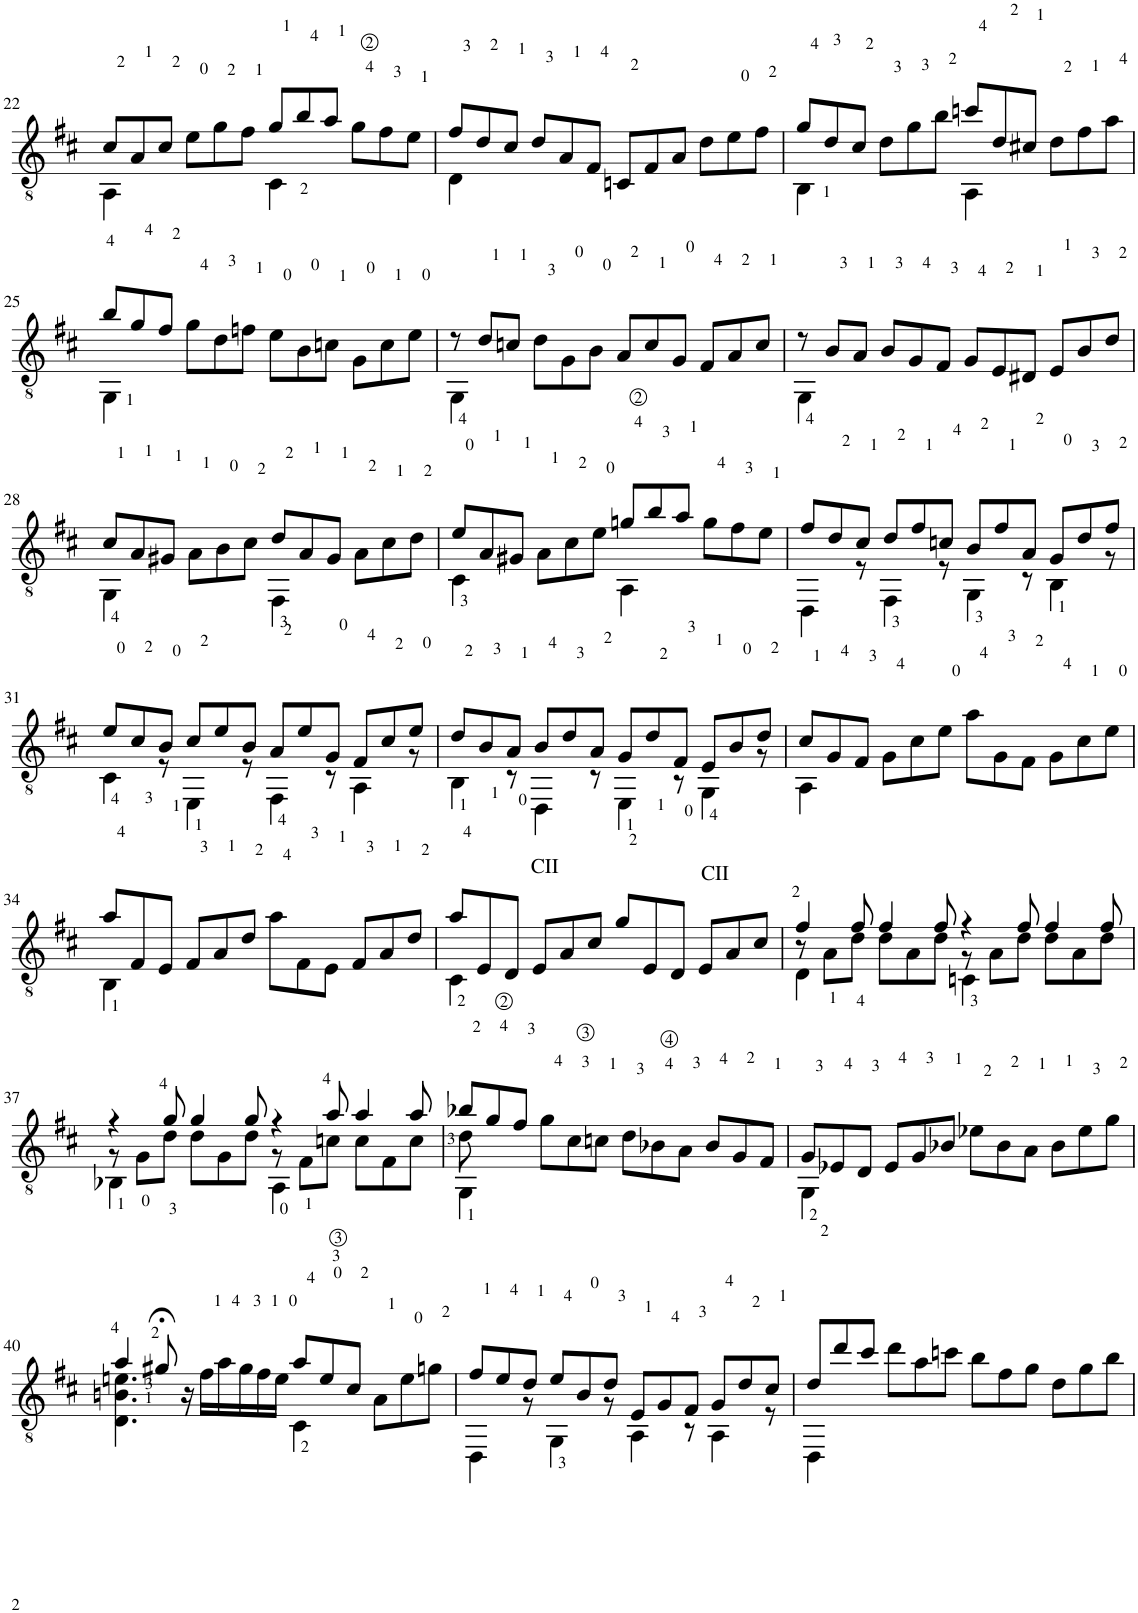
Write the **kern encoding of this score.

**kern
*part1
*staff1
*I"Guitare classique
*I'Guit.
!!LO:PB:g=z
*clefGv2
*k[f#c#]
*M12/8
=22
*^
8c#/L	4AA\
8A/	.
8c#/J	2ryy
8e\L	.
8g\	.
8f#\J	.
8g/L	4C#\
8b/	.
8a/J	2ryy
8g\L	.
8f#\	.
8e\J	.
=23	=23
8f#/L	4D\
8d/	.
8c#/J	1ryy
8d/L	.
8A/	.
8F#/J	.
8Cn/L	.
8F#/	.
8A/J	.
8d\L	.
8e\	4ryy
8f#\J	.
=24	=24
8g/L	4BB\
8d/	.
8c#/J	2ryy
8d\L	.
8g\	.
8b\J	.
8ccn/L	4AA\
8d/	.
8c#X/J	2ryy
8d\L	.
8f#\	.
8a\J	.
!!LO:LB:g=z	!!
=25	=25
8b/L	4GG\
8g/	.
8f#/J	1ryy
8g\L	.
8d\	.
8fn\J	.
8e\L	.
8B\	.
8cn\J	.
8G\L	.
8c\	4ryy
8e\J	.
=26	=26
8r	4GG\
8d/L	.
8cn/J	1ryy
8d\L	.
8G\	.
8B\J	.
8A/L	.
8c/	.
8G/J	.
8F#/L	.
8A/	4ryy
8c/J	.
=27	=27
8r	4GG\
8B/L	.
8A/J	1ryy
8B/L	.
8G/	.
8F#/J	.
8G/L	.
8E/	.
8D#X/J	.
8E/L	.
8B/	4ryy
8d/J	.
!!LO:LB:g=z	!!
=28	=28
8c#/L	4GG\
8A/	.
8G#X/J	2ryy
8A\L	.
8B\	.
8c#\J	.
8d/L	4FF#\
8A/	.
8G#/J	2ryy
8A\L	.
8c#\	.
8d\J	.
=29	=29
8e/L	4C#\
8A/	.
8G#X/J	2ryy
8A\L	.
8c#\	.
8e\J	.
8gn/L	4AA\
8b/	.
8a/J	2ryy
8g\L	.
8f#\	.
8e\J	.
=30	=30
8f#/L	4DD\
8d/	.
8c#/J	8r
8d/L	4FF#\
8f#/	.
8cn/J	8r
8B/L	4GG\
8f#/	.
8A/J	8r
8G/L	4BB\
8d/	.
8f#/J	8r
!!LO:LB:g=z	!!
=31	=31
8e/L	4C#\
8c#/	.
8B/J	8r
8c#/L	4EE\
8e/	.
8B/J	8r
8A/L	4FF#\
8e/	.
8G/J	8r
8F#/L	4AA\
8c#/	.
8e/J	8r
=32	=32
8d/L	4BB\
8B/	.
8A/J	8r
8B/L	4DD\
8d/	.
8A/J	8r
8G/L	4EE\
8d/	.
8F#/J	8r
8E/L	4GG\
8B/	.
8d/J	8r
=33	=33
8c#/L	4AA\
8G/	.
8F#/J	1ryy
8G\L	.
8c#\	.
8e\J	.
8a\L	.
8G\	.
8F#\J	.
8G\L	.
8c#\	4ryy
8e\J	.
!!LO:LB:g=z	!!
=34	=34
8a/L	4BB\
8F#/	.
8E/J	1ryy
8F#/L	.
8A/	.
8d/J	.
8a\L	.
8F#\	.
8E\J	.
8F#/L	.
8A/	4ryy
8d/J	.
=35	=35
8a/L	4C#\
8E/	.
8D/J	1ryy
!LO:TX:a:t=CII	!
8E/L	.
8A/	.
8c#/J	.
8g/L	.
8E/	.
8D/J	.
!LO:TX:a:t=CII	!
8E/L	.
8A/	4ryy
8c#/J	.
=36	=36
*	*^
4f#/	8r	4D\
.	8A<\L	.
8f#/	8d<\J	2ryy
4f#/	8d\L	.
.	8A\	.
8f#/	8d\J	.
4r	8r	4Cn\
.	8A\L	.
8f#/	8d\J	2ryy
4f#/	8d\L	.
.	8A\	.
8f#/	8d\J	.
!!LO:LB:g=z	!!	!!
=37	=37	=37
4r	8r	4BB-X\
.	8G<\L	.
8g/	8d<\J	2ryy
4g/	8d\L	.
.	8G\	.
8g/	8d\J	.
4r	8r	4AA\
.	8F#<\L	.
8a/	8cn<<\J	2ryy
4a/	8c\L	.
.	8F#\	.
8a/	8c\J	.
=38	=38	=38
8b-X/L	8d\	4GG\
8g/	1ryy	.
8f#/J	.	1ryy
8g\L	.	.
8c#\	.	.
8cn\J	.	.
8d\L	.	.
8B-X\	.	.
8A\J	.	.
8B-/L	4.ryy	.
8G/	.	4ryy
8F#/J	.	.
*	*v	*v
=39	=39
8G/L	4GG\
8E-X/	.
8D/J	1ryy
8E-/L	.
8G/	.
8B-X/J	.
8e-X\L	.
8B-\	.
8A\J	.
8B-\L	.
8e-\	4ryy
8g\J	.
!!LO:LB:g=z	!!
=40	=40
4a/	4.D\ 4.Bn\ 4.en\
8g#X;</	.
16r	4.ryy
16f#\LL	.
16a\	.
16g#\	.
16f#\	.
16e\JJ	.
8a/L	4C#\
8e/	.
8c#/J	2ryy
8A\L	.
8e\	.
8gn\J	.
=41	=41
8f#/L	4DD\
8e/	.
8d/J	8r
8e/L	4GG\
8B/	.
8d/J	8r
8E/L	4AA\
8G/	.
8F#/J	8r
8G/L	4AA\
8d/	.
8c#/J	8r
=42	=42
8d/L	4DD\
8dd/	.
8cc#/J	1ryy
8dd\L	.
8a\	.
8ccn\J	.
8b\L	.
8f#\	.
8g\J	.
8d\L	.
8g\	4ryy
8b\J	.
*v	*v
=
*-
